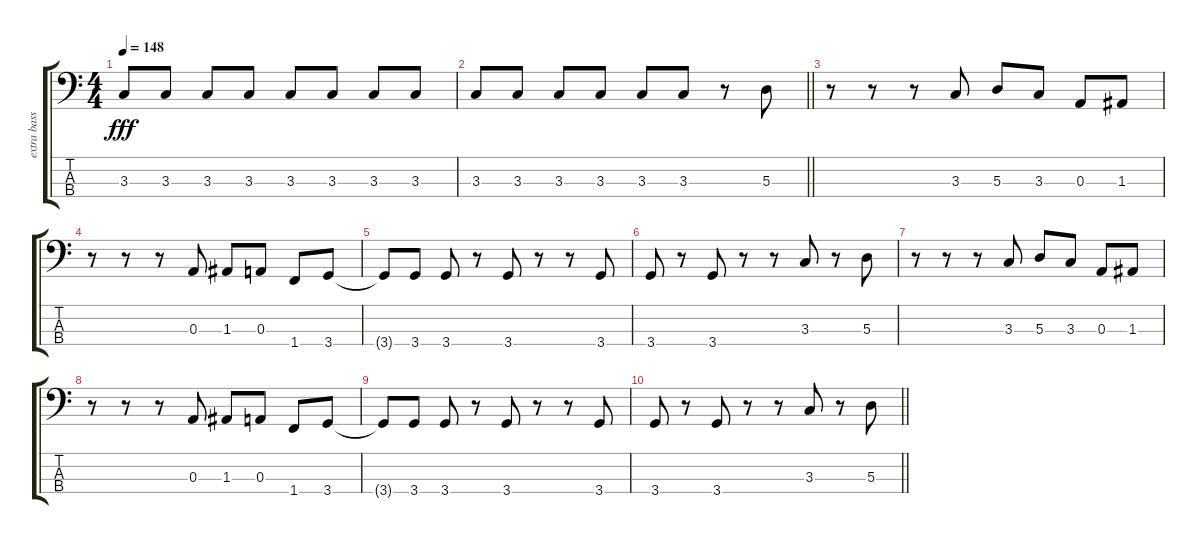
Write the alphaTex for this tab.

\track ("extra bass" "extra bass") {instrument electricbassfinger}
\staff {score tabs}
\tuning (G2 D2 A1 E1) {hide}
\ts (4 4)
\tempo 148
\clef f4
\ks c
3.3.8{dy fff} 3.3.8 3.3.8 3.3.8 3.3.8 3.3.8 3.3.8 3.3.8 |
\barLineRight lightlight
3.3.8 3.3.8 3.3.8 3.3.8 3.3.8 3.3.8 r.8 5.3.8 |
\section ("" "")
r.8 r.8 r.8 3.3.8 5.3.8 3.3.8 0.3.8 1.3.8 |
r.8 r.8 r.8 0.3.8 1.3.8 0.3.8 1.4.8 3.4.8 |
3.4{t}.8 3.4.8 3.4.8 r.8 3.4.8 r.8 r.8 3.4.8 |
3.4.8 r.8 3.4.8 r.8 r.8 3.3.8 r.8 5.3.8 |
r.8 r.8 r.8 3.3.8 5.3.8 3.3.8 0.3.8 1.3.8 |
r.8 r.8 r.8 0.3.8 1.3.8 0.3.8 1.4.8 3.4.8 |
3.4{t}.8 3.4.8 3.4.8 r.8 3.4.8 r.8 r.8 3.4.8 |
\barLineRight lightlight
3.4.8 r.8 3.4.8 r.8 r.8 3.3.8 r.8 5.3.8
